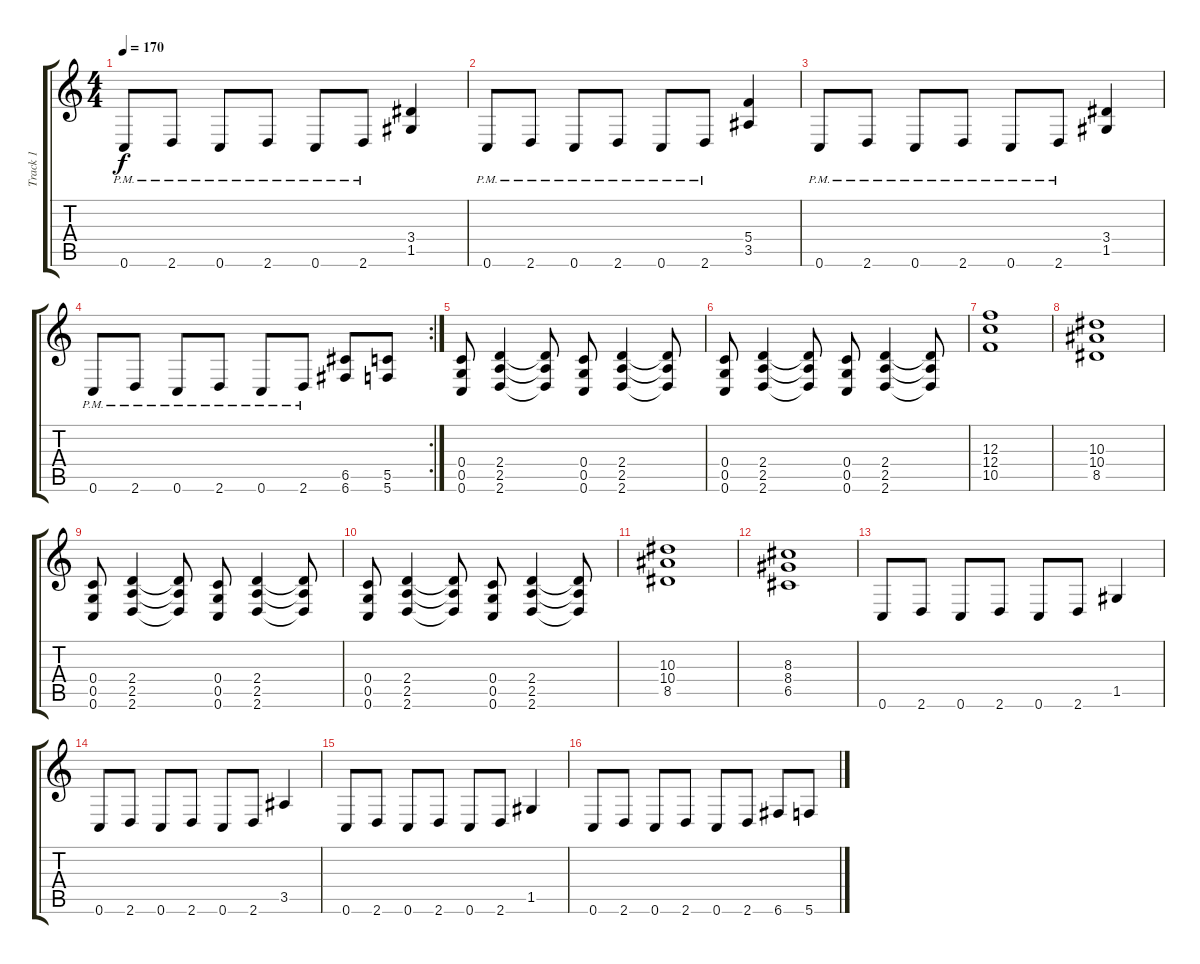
\track ("Track 1" "Track 1") {instrument distortionguitar}
\staff {score tabs}
\tuning (D4 A3 F3 C3 G2 C2) {hide}
\ts (4 4)
\tempo 170
\clef g2
\ks c
0.6{pm}.8{dy f} 2.6{pm}.8 0.6{pm}.8 2.6{pm}.8 0.6{pm}.8 2.6{pm}.8 (3.4 1.5).4 |
0.6{pm}.8 2.6{pm}.8 0.6{pm}.8 2.6{pm}.8 0.6{pm}.8 2.6{pm}.8 (5.4 3.5).4 |
0.6{pm}.8 2.6{pm}.8 0.6{pm}.8 2.6{pm}.8 0.6{pm}.8 2.6{pm}.8 (3.4 1.5).4 |
\rc 2
0.6{pm}.8 2.6{pm}.8 0.6{pm}.8 2.6{pm}.8 0.6{pm}.8 2.6{pm}.8 (6.5 6.6).8 (5.5 5.6).8 |
(0.4 0.5 0.6).8 (2.4 2.5 2.6).4 (2.4{t} 2.5{t} 2.6{t}).8 (0.4 0.5 0.6).8 (2.4 2.5 2.6).4 (2.4{t} 2.5{t} 2.6{t}).8 |
(0.4 0.5 0.6).8 (2.4 2.5 2.6).4 (2.4{t} 2.5{t} 2.6{t}).8 (0.4 0.5 0.6).8 (2.4 2.5 2.6).4 (2.4{t} 2.5{t} 2.6{t}).8 |
(12.3 12.4 10.5).1 |
(10.3 10.4 8.5).1 |
(0.4 0.5 0.6).8 (2.4 2.5 2.6).4 (2.4{t} 2.5{t} 2.6{t}).8 (0.4 0.5 0.6).8 (2.4 2.5 2.6).4 (2.4{t} 2.5{t} 2.6{t}).8 |
(0.4 0.5 0.6).8 (2.4 2.5 2.6).4 (2.4{t} 2.5{t} 2.6{t}).8 (0.4 0.5 0.6).8 (2.4 2.5 2.6).4 (2.4{t} 2.5{t} 2.6{t}).8 |
(10.3 10.4 8.5).1 |
(8.3 8.4 6.5).1 |
0.6.8 2.6.8 0.6.8 2.6.8 0.6.8 2.6.8 1.5.4 |
0.6.8 2.6.8 0.6.8 2.6.8 0.6.8 2.6.8 3.5.4 |
0.6.8 2.6.8 0.6.8 2.6.8 0.6.8 2.6.8 1.5.4 |
0.6.8 2.6.8 0.6.8 2.6.8 0.6.8 2.6.8 6.6.8 5.6.8
